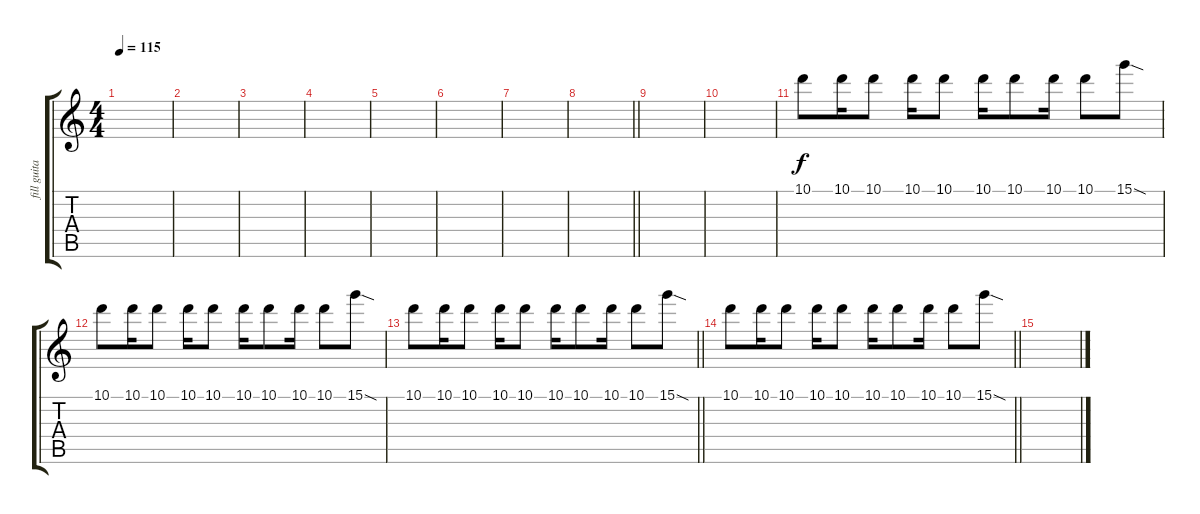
\track ("fill guitar" "fill guita") {instrument distortionguitar}
\staff {score tabs}
\tuning (E4 B3 G3 D3 A2 D2) {hide}
\ts (4 4)
\tempo 115
\clef g2
\ks c
|
|
|
|
|
|
|
\barLineRight lightlight
|
\section ("" "")
|
|
10.1.8 10.1.16 10.1.8 10.1.16 10.1.8 10.1.16 10.1.8 10.1.16 10.1.8 15.1{sod}.8 |
10.1.8 10.1.16 10.1.8 10.1.16 10.1.8 10.1.16 10.1.8 10.1.16 10.1.8 15.1{sod}.8 |
\barLineRight lightlight
10.1.8 10.1.16 10.1.8 10.1.16 10.1.8 10.1.16 10.1.8 10.1.16 10.1.8 15.1{sod}.8 |
\barLineRight lightlight
10.1.8 10.1.16 10.1.8 10.1.16 10.1.8 10.1.16 10.1.8 10.1.16 10.1.8 15.1{sod}.8 |
\section ("" "")
